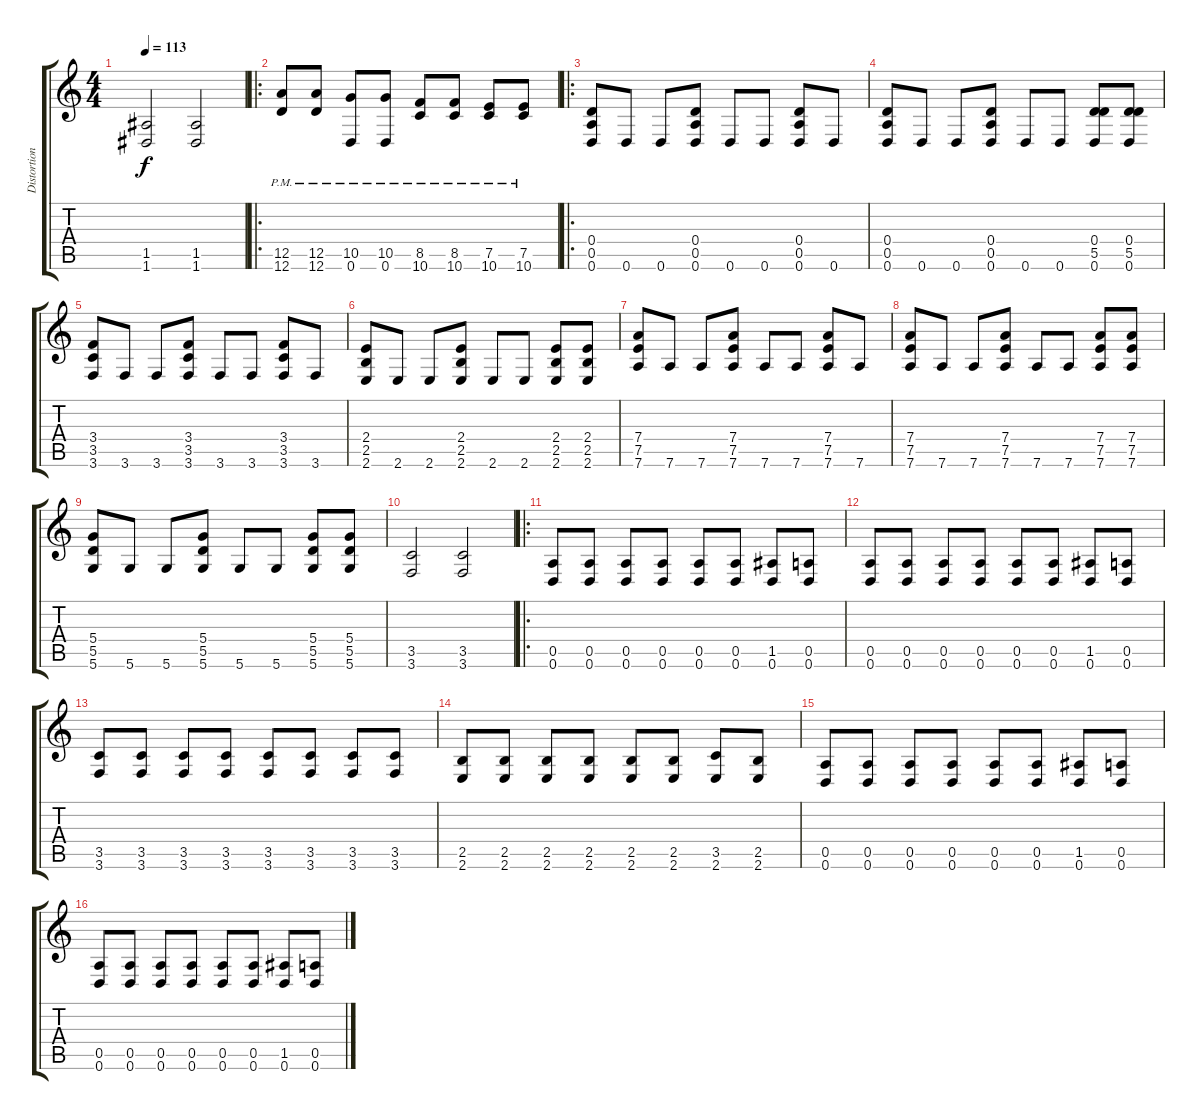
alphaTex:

\track ("Distortion" "Distortion") {instrument distortionguitar}
\staff {score tabs}
\tuning (E4 B3 G3 D3 A2 D2) {hide}
\ts (4 4)
\tempo 113
\clef g2
\ks c
(1.5 1.6).2{dy f} (1.5 1.6).2 |
\ro
(12.5{pm} 12.6{pm}).8 (12.5{pm} 12.6{pm}).8 (10.5{pm} 0.6{pm}).8 (10.5{pm} 0.6{pm}).8 (8.5{pm} 10.6{pm}).8 (8.5{pm} 10.6{pm}).8 (7.5{pm} 10.6{pm}).8 (7.5{pm} 10.6{pm}).8 |
\ro
(0.4 0.5 0.6).8 0.6.8 0.6.8 (0.4 0.5 0.6).8 0.6.8 0.6.8 (0.4 0.5 0.6).8 0.6.8 |
(0.4 0.5 0.6).8 0.6.8 0.6.8 (0.4 0.5 0.6).8 0.6.8 0.6.8 (0.4 5.5 0.6).8 (0.4 5.5 0.6).8 |
(3.4 3.5 3.6).8 3.6.8 3.6.8 (3.4 3.5 3.6).8 3.6.8 3.6.8 (3.4 3.5 3.6).8 3.6.8 |
(2.4 2.5 2.6).8 2.6.8 2.6.8 (2.4 2.5 2.6).8 2.6.8 2.6.8 (2.4 2.5 2.6).8 (2.4 2.5 2.6).8 |
(7.4 7.5 7.6).8 7.6.8 7.6.8 (7.4 7.5 7.6).8 7.6.8 7.6.8 (7.4 7.5 7.6).8 7.6.8 |
(7.4 7.5 7.6).8 7.6.8 7.6.8 (7.4 7.5 7.6).8 7.6.8 7.6.8 (7.4 7.5 7.6).8 (7.4 7.5 7.6).8 |
(5.4 5.5 5.6).8 5.6.8 5.6.8 (5.4 5.5 5.6).8 5.6.8 5.6.8 (5.4 5.5 5.6).8 (5.4 5.5 5.6).8 |
(3.5 3.6).2 (3.5 3.6).2 |
\ro
(0.5 0.6).8 (0.5 0.6).8 (0.5 0.6).8 (0.5 0.6).8 (0.5 0.6).8 (0.5 0.6).8 (1.5 0.6).8 (0.5 0.6).8 |
(0.5 0.6).8 (0.5 0.6).8 (0.5 0.6).8 (0.5 0.6).8 (0.5 0.6).8 (0.5 0.6).8 (1.5 0.6).8 (0.5 0.6).8 |
(3.5 3.6).8 (3.5 3.6).8 (3.5 3.6).8 (3.5 3.6).8 (3.5 3.6).8 (3.5 3.6).8 (3.5 3.6).8 (3.5 3.6).8 |
(2.5 2.6).8 (2.5 2.6).8 (2.5 2.6).8 (2.5 2.6).8 (2.5 2.6).8 (2.5 2.6).8 (3.5 2.6).8 (2.5 2.6).8 |
(0.5 0.6).8 (0.5 0.6).8 (0.5 0.6).8 (0.5 0.6).8 (0.5 0.6).8 (0.5 0.6).8 (1.5 0.6).8 (0.5 0.6).8 |
(0.5 0.6).8 (0.5 0.6).8 (0.5 0.6).8 (0.5 0.6).8 (0.5 0.6).8 (0.5 0.6).8 (1.5 0.6).8 (0.5 0.6).8
